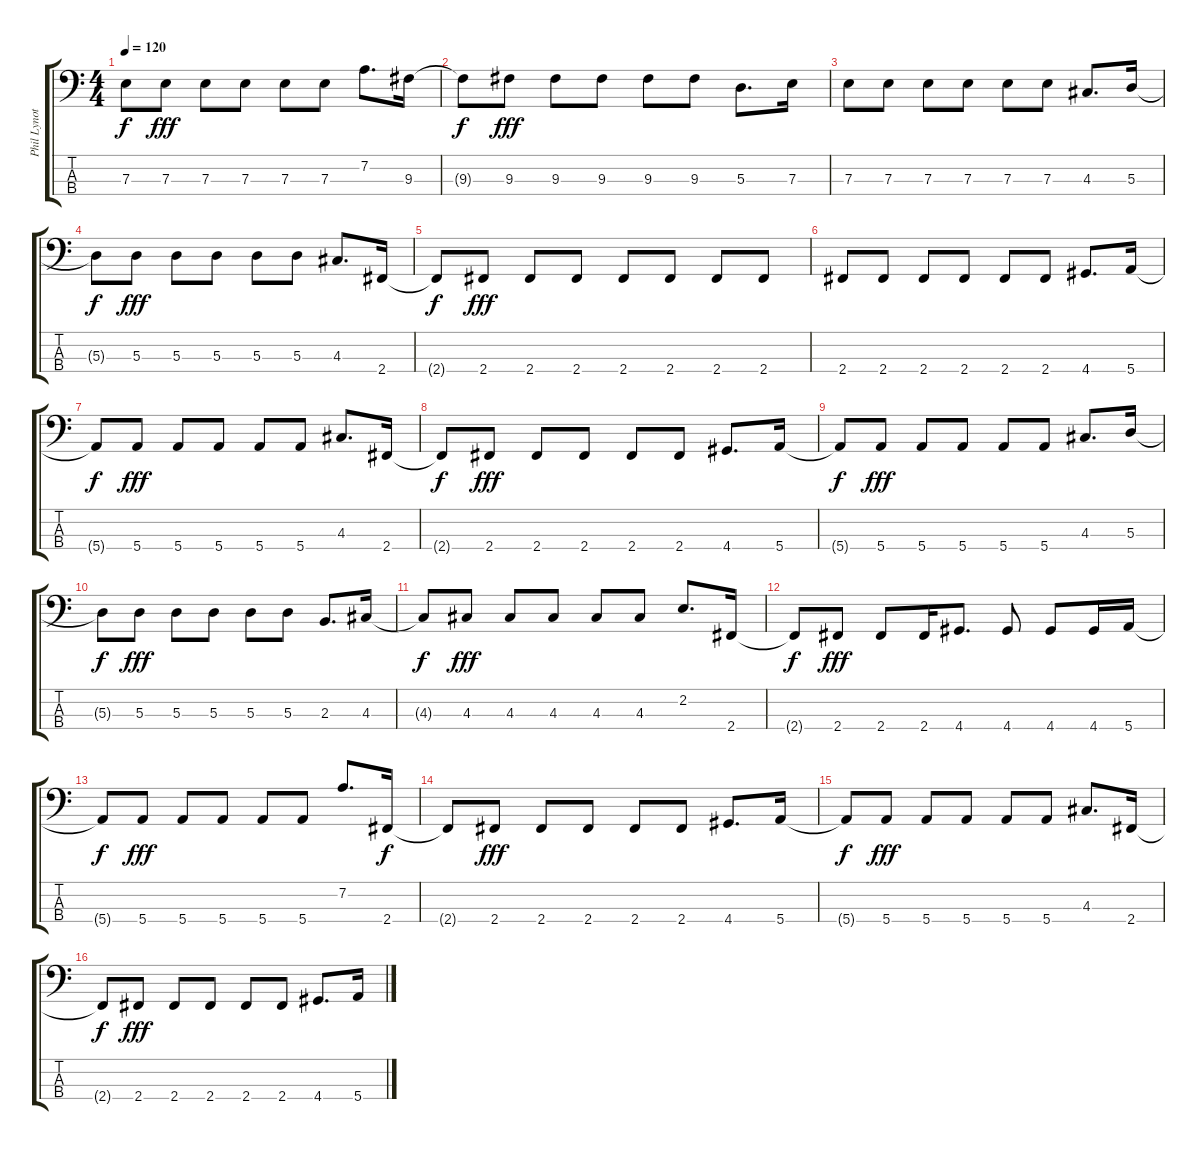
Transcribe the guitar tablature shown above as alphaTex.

\track ("Phil Lynott" "Phil Lynot") {instrument slapbass2}
\staff {score tabs}
\tuning (G2 D2 A1 E1) {hide}
\ts (4 4)
\tempo 120
\clef f4
\ks c
7.3{t}.8{dy f} 7.3.8{dy fff} 7.3.8 7.3.8 7.3.8 7.3.8 7.2.8{d} 9.3.16 |
9.3{t}.8{dy f} 9.3.8{dy fff} 9.3.8 9.3.8 9.3.8 9.3.8 5.3.8{d} 7.3.16 |
7.3.8 7.3.8 7.3.8 7.3.8 7.3.8 7.3.8 4.3.8{d} 5.3.16 |
5.3{t}.8{dy f} 5.3.8{dy fff} 5.3.8 5.3.8 5.3.8 5.3.8 4.3.8{d} 2.4.16 |
2.4{t}.8{dy f} 2.4.8{dy fff} 2.4.8 2.4.8 2.4.8 2.4.8 2.4.8 2.4.8 |
2.4.8 2.4.8 2.4.8 2.4.8 2.4.8 2.4.8 4.4.8{d} 5.4.16 |
5.4{t}.8{dy f} 5.4.8{dy fff} 5.4.8 5.4.8 5.4.8 5.4.8 4.3.8{d} 2.4.16 |
2.4{t}.8{dy f} 2.4.8{dy fff} 2.4.8 2.4.8 2.4.8 2.4.8 4.4.8{d} 5.4.16 |
5.4{t}.8{dy f} 5.4.8{dy fff} 5.4.8 5.4.8 5.4.8 5.4.8 4.3.8{d} 5.3.16 |
5.3{t}.8{dy f} 5.3.8{dy fff} 5.3.8 5.3.8 5.3.8 5.3.8 2.3.8{d} 4.3.16 |
4.3{t}.8{dy f} 4.3.8{dy fff} 4.3.8 4.3.8 4.3.8 4.3.8 2.2.8{d} 2.4.16 |
2.4{t}.8{dy f} 2.4.8{dy fff} 2.4.8 2.4.16 4.4.8{d} 4.4.8 4.4.8 4.4.16 5.4.16 |
5.4{t}.8{dy f} 5.4.8{dy fff} 5.4.8 5.4.8 5.4.8 5.4.8 7.2.8{d} 2.4.16{dy f} |
2.4{t}.8 2.4.8{dy fff} 2.4.8 2.4.8 2.4.8 2.4.8 4.4.8{d} 5.4.16 |
5.4{t}.8{dy f} 5.4.8{dy fff} 5.4.8 5.4.8 5.4.8 5.4.8 4.3.8{d} 2.4.16 |
2.4{t}.8{dy f} 2.4.8{dy fff} 2.4.8 2.4.8 2.4.8 2.4.8 4.4.8{d} 5.4.16
